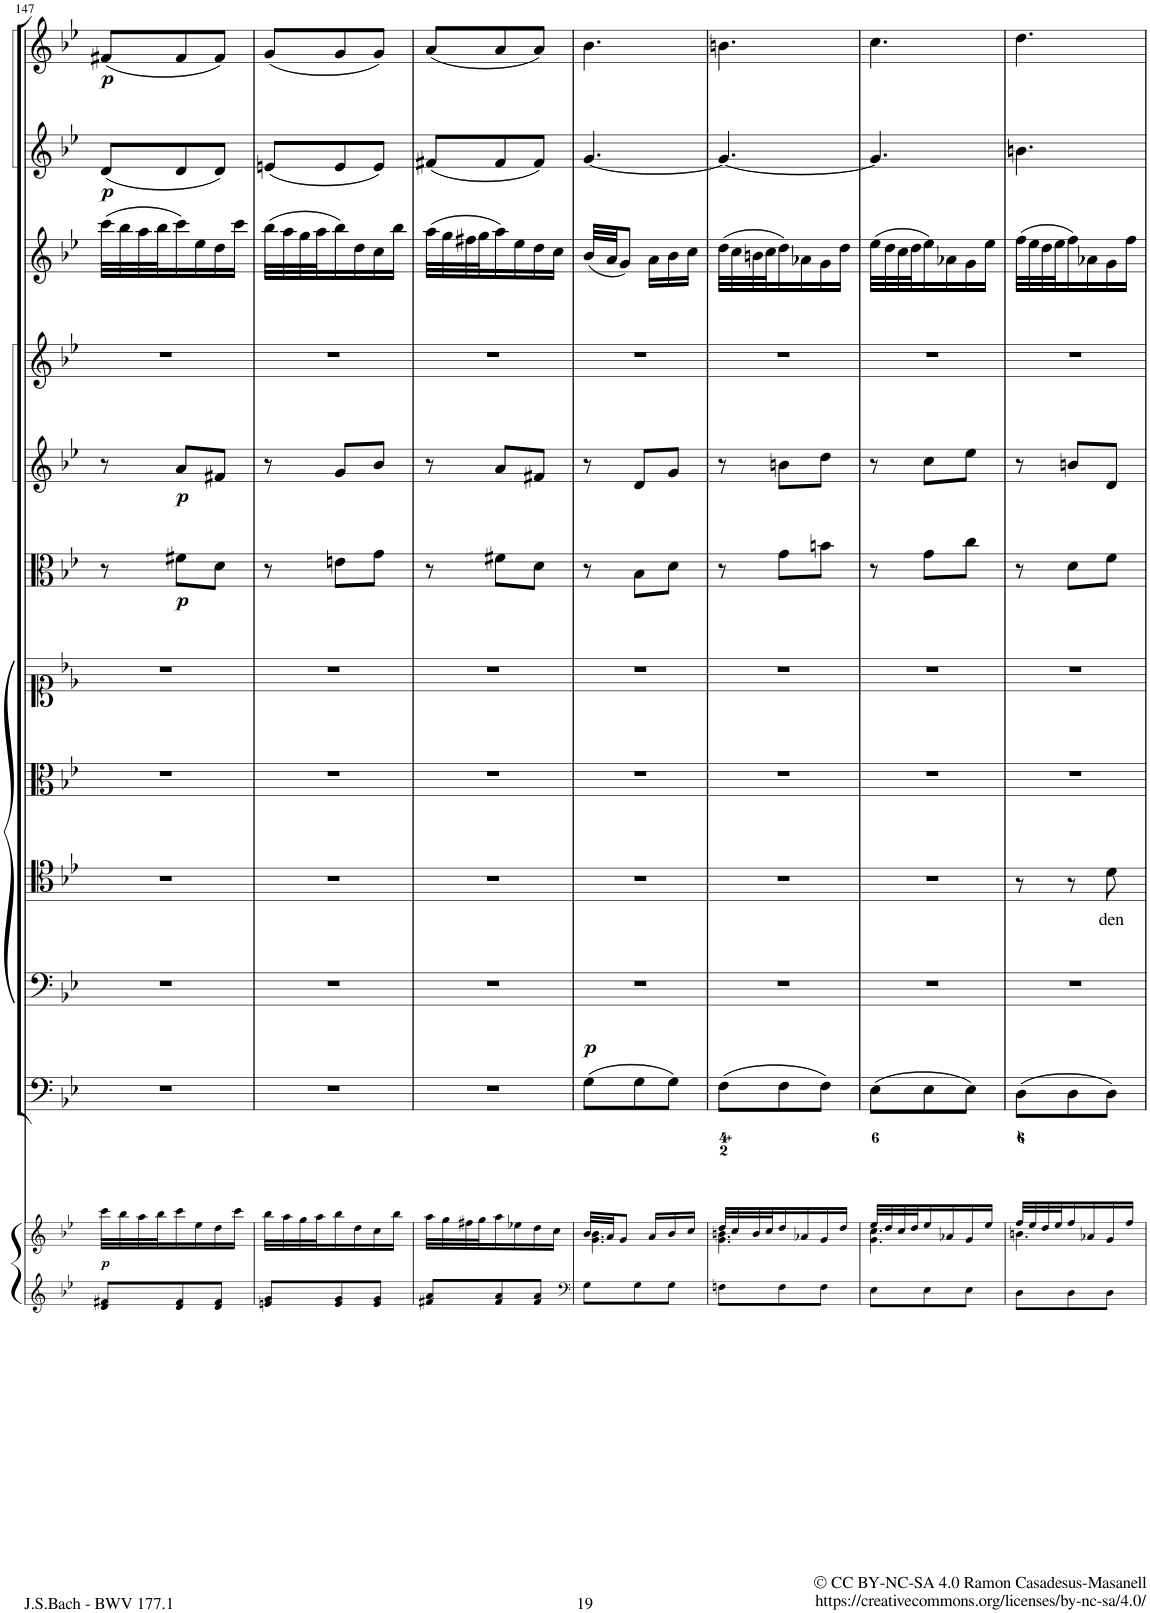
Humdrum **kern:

**kern	**kern	**dynam	**kern	**dynam	**kern	**kern	**text	**kern	**kern	**kern	**dynam	**kern	**dynam	**kern	**kern	**kern	**dynam	**kern	**dynam
*part12	*part12	*part12	*part11	*part11	*part10	*part9	*part9	*part8	*part7	*part6	*part6	*part5	*part5	*part4	*part3	*part2	*part2	*part1	*part1
*staff13	*staff12	*staff12/13	*staff11	*staff11	*staff10	*staff9	*staff9	*staff8	*staff7	*staff6	*staff6	*staff5	*staff5	*staff4	*staff3	*staff2	*staff2	*staff1	*staff1
*I"Piano reduction	*	*	*I"Continuo	*	*I"Basso	*I"Tenore	*	*I"Alto	*I"Soprano	*I"Viola	*	*I"Violino II	*	*I"Violino I	*I"Violino concertante	*I"Oboe II	*	*I"Oboe I	*
*I'Pno	*	*	*	*	*	*	*	*	*	*I'Vla	*	*I'Vln	*	*I'Vln	*I'Vln	*I'Ob	*	*I'Ob	*
!!LO:PB:g=z
*clefG2	*clefG2	*	*clefF4	*	*clefF4	*clefC4	*	*clefC3	*clefC1	*clefC3	*	*clefG2	*	*clefG2	*clefG2	*clefG2	*	*clefG2	*
*k[b-e-]	*k[b-e-]	*	*k[b-e-]	*	*k[b-e-]	*k[b-e-]	*	*k[b-e-]	*k[b-e-]	*k[b-e-]	*	*k[b-e-]	*	*k[b-e-]	*k[b-e-]	*k[b-e-]	*	*k[b-e-]	*
*M3/8	*M3/8	*	*M3/8	*	*M3/8	*M3/8	*	*M3/8	*M3/8	*M3/8	*	*M3/8	*	*M3/8	*M3/8	*M3/8	*	*M3/8	*
=147	=147	=147	=147	=147	=147	=147	=147	=147	=147	=147	=147	=147	=147	=147	=147	=147	=147	=147	=147
!	!	!LO:DY:b	!	!	!	!	!	!	!	!	!	!	!	!	!	!	!LO:DY:b	!	!LO:DY:b
8d/ 8f#X/L	32ccc\LLL	p	4.r	.	4.r	4.r	.	4.r	4.r	8r	.	8r	.	4.r	(32ccc\LLL	(8d/L	p	(8f#X/L	p
.	32bb-\	.	.	.	.	.	.	.	.	.	.	.	.	.	32bb-\	.	.	.	.
.	32aa\	.	.	.	.	.	.	.	.	.	.	.	.	.	32aa\	.	.	.	.
.	32bb-\J	.	.	.	.	.	.	.	.	.	.	.	.	.	32bb-\J	.	.	.	.
!	!	!	!	!	!	!	!	!	!	!	!LO:DY:b	!	!LO:DY:b	!	!	!	!	!	!
8d/ 8f#/	16ccc\	.	.	.	.	.	.	.	.	8f#X\L	p	8a/L	p	.	16ccc\)	8d/	.	8f#/	.
.	16ee-\	.	.	.	.	.	.	.	.	.	.	.	.	.	16ee-\	.	.	.	.
8d/ 8f#/J	16dd\	.	.	.	.	.	.	.	.	8d\J	.	8f#X/J	.	.	16dd\	8d/J)	.	8f#/J)	.
.	16ccc\JJ	.	.	.	.	.	.	.	.	.	.	.	.	.	16ccc\JJ	.	.	.	.
=148	=148	=148	=148	=148	=148	=148	=148	=148	=148	=148	=148	=148	=148	=148	=148	=148	=148	=148	=148
8en/ 8g/L	32bb-\LLL	.	4.r	.	4.r	4.r	.	4.r	4.r	8r	.	8r	.	4.r	(32bb-\LLL	(8en/L	.	(8g/L	.
.	32aa\	.	.	.	.	.	.	.	.	.	.	.	.	.	32aa\	.	.	.	.
.	32gg\	.	.	.	.	.	.	.	.	.	.	.	.	.	32gg\	.	.	.	.
.	32aa\J	.	.	.	.	.	.	.	.	.	.	.	.	.	32aa\J	.	.	.	.
8e/ 8g/	16bb-\	.	.	.	.	.	.	.	.	8en\L	.	8g/L	.	.	16bb-\)	8e/	.	8g/	.
.	16dd\	.	.	.	.	.	.	.	.	.	.	.	.	.	16dd\	.	.	.	.
8e/ 8g/J	16cc\	.	.	.	.	.	.	.	.	8g\J	.	8b-/J	.	.	16cc\	8e/J)	.	8g/J)	.
.	16bb-\JJ	.	.	.	.	.	.	.	.	.	.	.	.	.	16bb-\JJ	.	.	.	.
=149	=149	=149	=149	=149	=149	=149	=149	=149	=149	=149	=149	=149	=149	=149	=149	=149	=149	=149	=149
8f#X/ 8a/L	32aa\LLL	.	4.r	.	4.r	4.r	.	4.r	4.r	8r	.	8r	.	4.r	(32aa\LLL	(8f#X/L	.	(8a/L	.
.	32gg\	.	.	.	.	.	.	.	.	.	.	.	.	.	32gg\	.	.	.	.
.	32ff#X\	.	.	.	.	.	.	.	.	.	.	.	.	.	32ff#X\	.	.	.	.
.	32gg\J	.	.	.	.	.	.	.	.	.	.	.	.	.	32gg\J	.	.	.	.
8f#/ 8a/	16aa\	.	.	.	.	.	.	.	.	8f#X\L	.	8a/L	.	.	16aa\)	8f#/	.	8a/	.
.	16ee-X\	.	.	.	.	.	.	.	.	.	.	.	.	.	16ee-\	.	.	.	.
8f#/ 8a/J	16dd\	.	.	.	.	.	.	.	.	8d\J	.	8f#X/J	.	.	16dd\	8f#/J)	.	8a/J)	.
.	16cc\JJ	.	.	.	.	.	.	.	.	.	.	.	.	.	16cc\JJ	.	.	.	.
=150	=150	=150	=150	=150	=150	=150	=150	=150	=150	=150	=150	=150	=150	=150	=150	=150	=150	=150	=150
*clefF4	*	*	*	*	*	*	*	*	*	*	*	*	*	*	*	*	*	*	*
*	*^	*	*	*	*	*	*	*	*	*	*	*	*	*	*	*	*	*	*
!	!	!	!	!	!LO:DY:a	!	!	!	!	!	!	!	!	!	!	!	!	!	!	!
8G\L	32b-/LLL	4.g\ 4.b-\	.	(8G\L	p	4.r	4.r	.	4.r	4.r	8r	.	8r	.	4.r	(32b-/LLL	[4.g/	.	4.b-\	.
.	32a/JJ	.	.	.	.	.	.	.	.	.	.	.	.	.	.	32a/JJ	.	.	.	.
.	8g/J	.	.	.	.	.	.	.	.	.	.	.	.	.	.	8g/J)	.	.	.	.
8G\	.	.	.	8G\	.	.	.	.	.	.	8B-\L	.	8d/L	.	.	.	.	.	.	.
.	16a/LL	.	.	.	.	.	.	.	.	.	.	.	.	.	.	16a\LL	.	.	.	.
8G\J	16b-/	.	.	8G\J)	.	.	.	.	.	.	8d\J	.	8g/J	.	.	16b-\	.	.	.	.
.	16cc/JJ	.	.	.	.	.	.	.	.	.	.	.	.	.	.	16cc\JJ	.	.	.	.
=151	=151	=151	=151	=151	=151	=151	=151	=151	=151	=151	=151	=151	=151	=151	=151	=151	=151	=151	=151	=151
8Fn\L	32dd/LLL	4.g\ 4.bn\	.	(8F\L	.	4.r	4.r	.	4.r	4.r	8r	.	8r	.	4.r	(32dd\LLL	4.g/_	.	4.bn\	.
.	32cc/	.	.	.	.	.	.	.	.	.	.	.	.	.	.	32cc\	.	.	.	.
.	32b/	.	.	.	.	.	.	.	.	.	.	.	.	.	.	32bn\	.	.	.	.
.	32cc/J	.	.	.	.	.	.	.	.	.	.	.	.	.	.	32cc\J	.	.	.	.
8F\	16dd/	.	.	8F\	.	.	.	.	.	.	8g\L	.	8bn\L	.	.	16dd\)	.	.	.	.
.	16a-X/	.	.	.	.	.	.	.	.	.	.	.	.	.	.	16a-X\	.	.	.	.
8F\J	16g/	.	.	8F\J)	.	.	.	.	.	.	8bn\J	.	8dd\J	.	.	16g\	.	.	.	.
.	16dd/JJ	.	.	.	.	.	.	.	.	.	.	.	.	.	.	16dd\JJ	.	.	.	.
=152	=152	=152	=152	=152	=152	=152	=152	=152	=152	=152	=152	=152	=152	=152	=152	=152	=152	=152	=152	=152
8E-\L	32ee-/LLL	4.g\ 4.cc\	.	(8E-\L	.	4.r	4.r	.	4.r	4.r	8r	.	8r	.	4.r	(32ee-\LLL	4.g/]	.	4.cc\	.
.	32dd/	.	.	.	.	.	.	.	.	.	.	.	.	.	.	32dd\	.	.	.	.
.	32cc/	.	.	.	.	.	.	.	.	.	.	.	.	.	.	32cc\	.	.	.	.
.	32dd/J	.	.	.	.	.	.	.	.	.	.	.	.	.	.	32dd\J	.	.	.	.
8E-\	16ee-/	.	.	8E-\	.	.	.	.	.	.	8g\L	.	8cc\L	.	.	16ee-\)	.	.	.	.
.	16a-X/	.	.	.	.	.	.	.	.	.	.	.	.	.	.	16a-X\	.	.	.	.
8E-\J	16g/	.	.	8E-\J)	.	.	.	.	.	.	8cc\J	.	8ee-\J	.	.	16g\	.	.	.	.
.	16ee-/JJ	.	.	.	.	.	.	.	.	.	.	.	.	.	.	16ee-\JJ	.	.	.	.
=153	=153	=153	=153	=153	=153	=153	=153	=153	=153	=153	=153	=153	=153	=153	=153	=153	=153	=153	=153	=153
8D\L	32ff/LLL	4.bn\	.	(8D\L	.	4.r	8r	.	4.r	4.r	8r	.	8r	.	4.r	(32ff\LLL	4.bn\	.	4.dd\	.
.	32ee-/	.	.	.	.	.	.	.	.	.	.	.	.	.	.	32ee-\	.	.	.	.
.	32dd/	.	.	.	.	.	.	.	.	.	.	.	.	.	.	32dd\	.	.	.	.
.	32ee-/J	.	.	.	.	.	.	.	.	.	.	.	.	.	.	32ee-\J	.	.	.	.
8D\	16ff/	.	.	8D\	.	.	8r	.	.	.	8d\L	.	8bn/L	.	.	16ff\)	.	.	.	.
.	16a-X/	.	.	.	.	.	.	.	.	.	.	.	.	.	.	16a-X\	.	.	.	.
!	!	!	!	!	!	!	!	!LO:LY:b	!	!	!	!	!	!	!	!	!	!	!	!
8D\J	16g/	.	.	8D\J)	.	.	8d\	den	.	.	8f\J	.	8d/J	.	.	16g\	.	.	.	.
.	16ff/JJ	.	.	.	.	.	.	.	.	.	.	.	.	.	.	16ff\JJ	.	.	.	.
*	*v	*v	*	*	*	*	*	*	*	*	*	*	*	*	*	*	*	*	*	*
=	=	=	=	=	=	=	=	=	=	=	=	=	=	=	=	=	=	=	=
*-	*-	*-	*-	*-	*-	*-	*-	*-	*-	*-	*-	*-	*-	*-	*-	*-	*-	*-	*-
